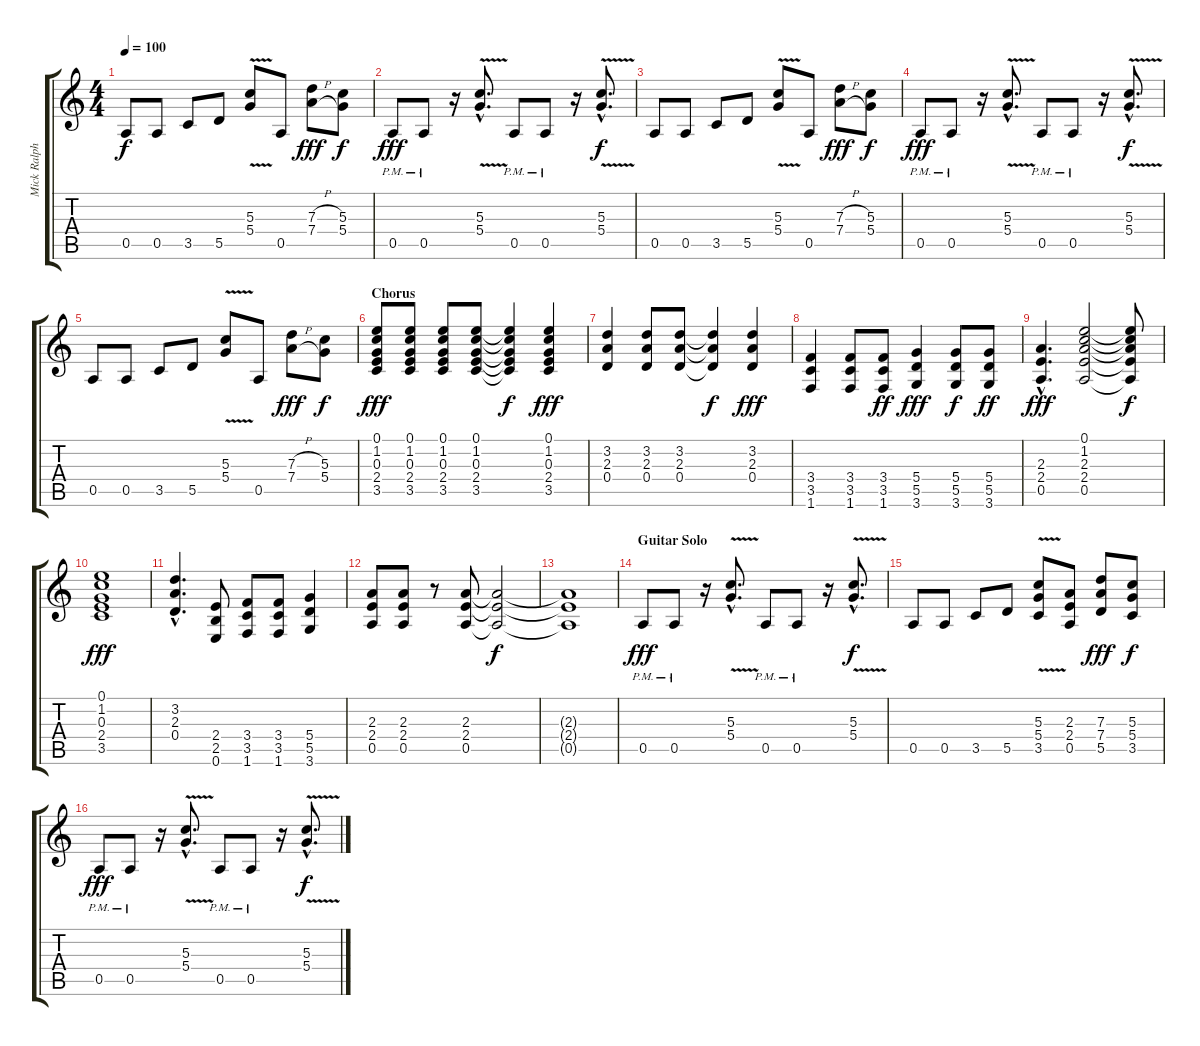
\track ("Mick Ralphs" "Mick Ralph") {instrument overdrivenguitar}
\staff {score tabs}
\tuning (E4 B3 G3 D3 A2 E2) {hide}
\ts (4 4)
\tempo 100
\clef g2
\ks c
0.5.8{dy f} 0.5.8 3.5.8 5.5.8 (5.3{v} 5.4{v}).8 0.5.8 (7.3{h} 7.4{h}).8{dy fff} (5.3 5.4).8{dy f} |
0.5{pm}.8{dy fff} 0.5{pm}.8 r.16 (5.3{v hac} 5.4{v hac}).8{d} 0.5{pm}.8 0.5{pm}.8 r.16 (5.3{v hac} 5.4{v hac}).8{d dy f} |
0.5.8 0.5.8 3.5.8 5.5.8 (5.3{v} 5.4{v}).8 0.5.8 (7.3{h} 7.4{h}).8{dy fff} (5.3 5.4).8{dy f} |
0.5{pm}.8{dy fff} 0.5{pm}.8 r.16 (5.3{v hac} 5.4{v hac}).8{d} 0.5{pm}.8 0.5{pm}.8 r.16 (5.3{v hac} 5.4{v hac}).8{d dy f} |
0.5.8 0.5.8 3.5.8 5.5.8 (5.3{v} 5.4{v}).8 0.5.8 (7.3{h} 7.4{h}).8{dy fff} (5.3 5.4).8{dy f} |
\section ("" "Chorus")
(0.1 1.2 0.3 2.4 3.5).8{dy fff} (0.1 1.2 0.3 2.4 3.5).8 (0.1 1.2 0.3 2.4 3.5).8 (0.1 1.2 0.3 2.4 3.5).8 (0.1{t} 1.2{t} 0.3{t} 2.4{t} 3.5{t}).4{dy f} (0.1 1.2 0.3 2.4 3.5).4{dy fff} |
(3.2 2.3 0.4).4 (3.2 2.3 0.4).8 (3.2 2.3 0.4).8 (3.2{t} 2.3{t} 0.4{t}).4{dy f} (3.2 2.3 0.4).4{dy fff} |
(3.4 3.5 1.6).4 (3.4 3.5 1.6).8 (3.4 3.5 1.6).8{dy ff} (5.4 5.5 3.6).4{dy fff} (5.4 5.5 3.6).8{dy f} (5.4 5.5 3.6).8{dy ff} |
(2.3{hac} 2.4{hac} 0.5{hac}).4{d dy fff} (0.1 1.2 2.3 2.4 0.5).2 (0.1{t} 1.2{t} 2.3{t} 2.4{t} 0.5{t}).8{dy f} |
(0.1 1.2 0.3 2.4 3.5).1{dy fff} |
(3.2{hac} 2.3{hac} 0.4{hac}).4{d} (2.4 2.5 0.6).8 (3.4 3.5 1.6).8 (3.4 3.5 1.6).8 (5.4 5.5 3.6).4 |
(2.3 2.4 0.5).8 (2.3 2.4 0.5).8 r.8 (2.3 2.4 0.5).8 (2.3{t} 2.4{t} 0.5{t}).2{dy f} |
(2.3{t} 2.4{t} 0.5{t}).1 |
\section ("" "Guitar Solo")
0.5{pm}.8{dy fff} 0.5{pm}.8 r.16 (5.3{v hac} 5.4{v hac}).8{d} 0.5{pm}.8 0.5{pm}.8 r.16 (5.3{v hac} 5.4{v hac}).8{d dy f} |
0.5.8 0.5.8 3.5.8 5.5.8 (5.3{v} 5.4{v} 3.5).8 (2.3 2.4 0.5).8 (7.3 7.4 5.5).8{dy fff} (5.3 5.4 3.5).8{dy f} |
0.5{pm}.8{dy fff} 0.5{pm}.8 r.16 (5.3{v hac} 5.4{v hac}).8{d} 0.5{pm}.8 0.5{pm}.8 r.16 (5.3{v hac} 5.4{v hac}).8{d dy f}
